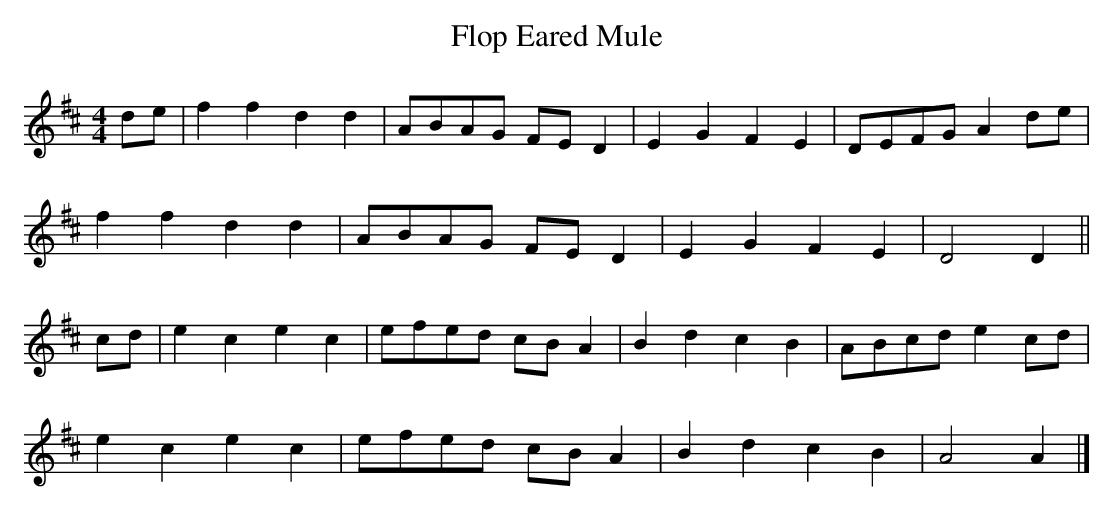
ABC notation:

X:1
T:Flop Eared Mule
L:1/8
M:4/4
K:D
de | f2 f2 d2 d2 | ABAG FE D2 | E2 G2 F2 E2 | DEFG A2 de |
     f2 f2 d2 d2 | ABAG FE D2 | E2 G2 F2 E2 | D4   D2   ||
cd | e2 c2 e2 c2 | efed cB A2 | B2 d2 c2 B2 | ABcd e2 cd |
     e2 c2 e2 c2 | efed cB A2 | B2 d2 c2 B2 | A4   A2   |]
